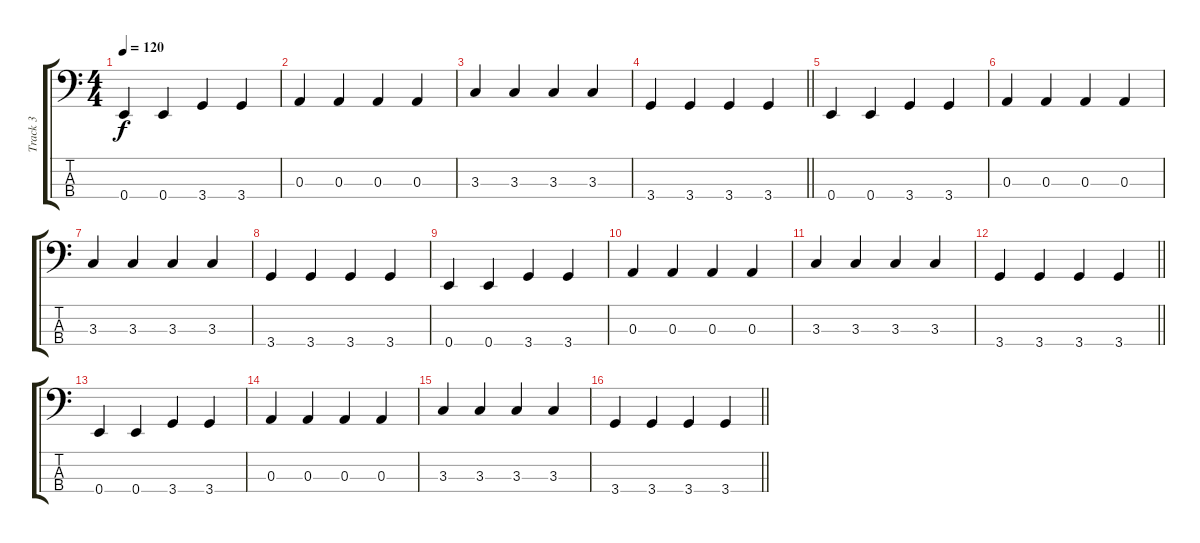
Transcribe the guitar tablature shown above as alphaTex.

\track ("Track 3" "Track 3") {instrument electricbassfinger}
\staff {score tabs}
\tuning (G2 D2 A1 E1) {hide}
\ts (4 4)
\tempo 120
\clef f4
\ks c
0.4.4{dy f} 0.4.4 3.4.4 3.4.4 |
0.3.4 0.3.4 0.3.4 0.3.4 |
3.3.4 3.3.4 3.3.4 3.3.4 |
\barLineRight lightlight
3.4.4 3.4.4 3.4.4 3.4.4 |
0.4.4 0.4.4 3.4.4 3.4.4 |
0.3.4 0.3.4 0.3.4 0.3.4 |
3.3.4 3.3.4 3.3.4 3.3.4 |
3.4.4 3.4.4 3.4.4 3.4.4 |
0.4.4 0.4.4 3.4.4 3.4.4 |
0.3.4 0.3.4 0.3.4 0.3.4 |
3.3.4 3.3.4 3.3.4 3.3.4 |
\barLineRight lightlight
3.4.4 3.4.4 3.4.4 3.4.4 |
0.4.4 0.4.4 3.4.4 3.4.4 |
0.3.4 0.3.4 0.3.4 0.3.4 |
3.3.4 3.3.4 3.3.4 3.3.4 |
\barLineRight lightlight
3.4.4 3.4.4 3.4.4 3.4.4
